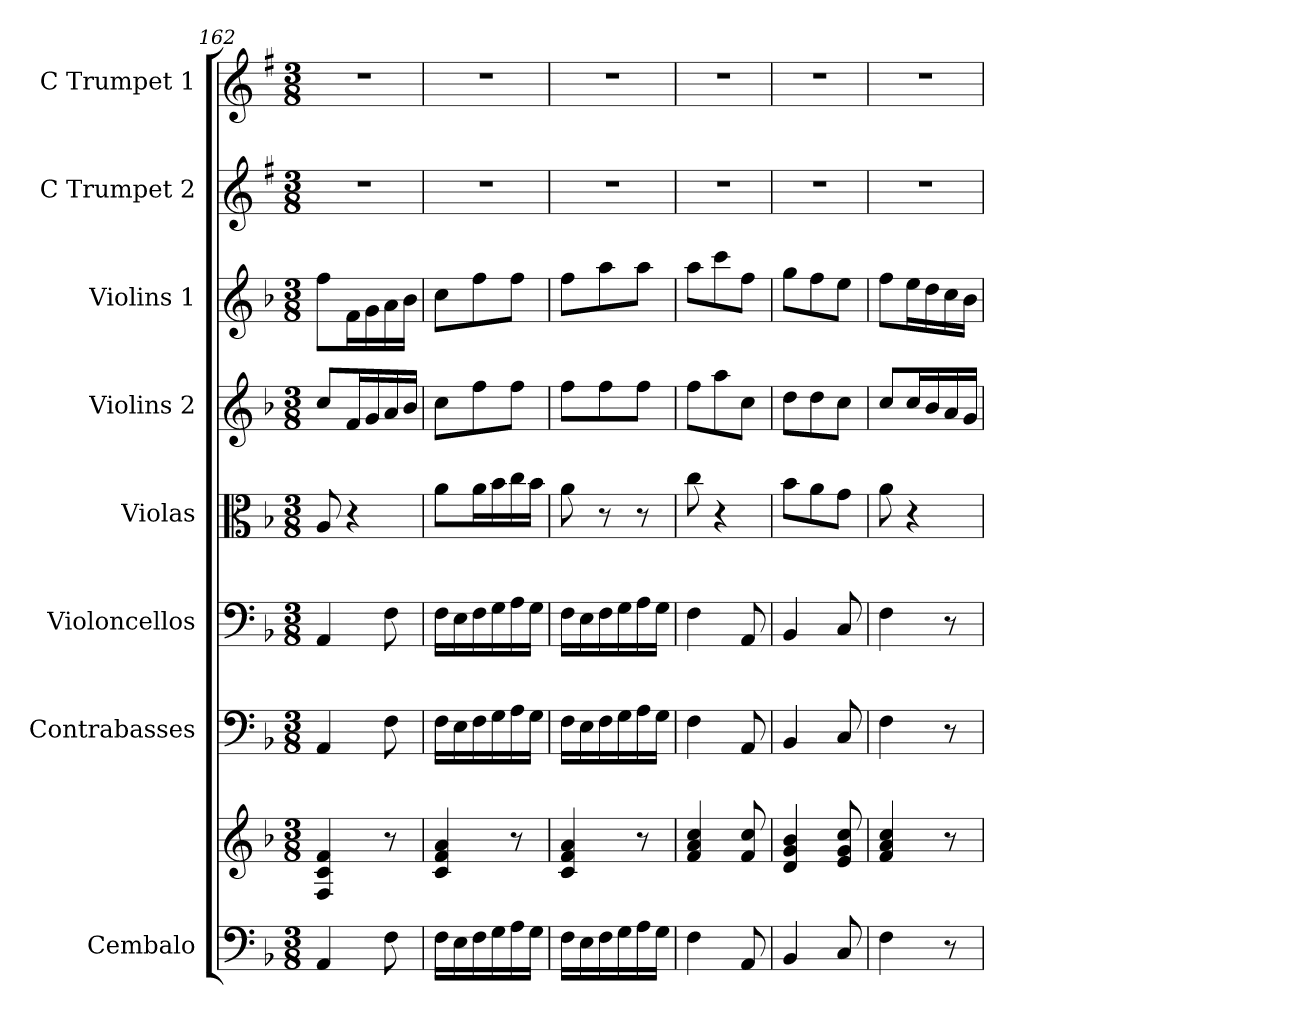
**kern	**kern	**kern	**kern	**kern	**kern	**kern	**kern	**kern
*part8	*part8	*part7	*part6	*part5	*part4	*part3	*part2	*part1
*staff9	*staff8	*staff7	*staff6	*staff5	*staff4	*staff3	*staff2	*staff1
*I"Cembalo	*	*I"Contrabasses	*I"Violoncellos	*I"Violas	*I"Violins 2	*I"Violins 1	*I"C Trumpet 2	*I"C Trumpet 1
*I'Cbl.	*	*I'Cbs.	*I'Vcs.	*I'Vlas.	*I'Vlns. 2	*I'Vlns. 1	*I'C Tpt. 2	*I'C Tpt. 1
!!LO:PB:g=z
*clefF4	*clefG2	*clefF4	*clefF4	*clefC3	*clefG2	*clefG2	*clefG2	*clefG2
*	*	*	*	*	*	*	*ITrd1c2	*ITrd1c2
*k[b-]	*k[b-]	*k[b-]	*k[b-]	*k[b-]	*k[b-]	*k[b-]	*k[b-]	*k[b-]
*M3/8	*M3/8	*M3/8	*M3/8	*M3/8	*M3/8	*M3/8	*M3/8	*M3/8
=162	=162	=162	=162	=162	=162	=162	=162	=162
4AA/	4F/ 4c/ 4f/	4AA/	4AA/	8A/	8cc/L	8ff\L	4.r	4.r
.	.	.	.	4r	16f/L	16f\L	.	.
.	.	.	.	.	16g/	16g\	.	.
8F\	8r	8F\	8F\	.	16a/	16a\	.	.
.	.	.	.	.	16b-/JJ	16b-\JJ	.	.
=163	=163	=163	=163	=163	=163	=163	=163	=163
16F\LL	4c/ 4f/ 4a/	16F\LL	16F\LL	8a\L	8cc\L	8cc\L	4.r	4.r
16E\	.	16E\	16E\	.	.	.	.	.
16F\	.	16F\	16F\	16a\L	8ff\	8ff\	.	.
16G\	.	16G\	16G\	16b-\	.	.	.	.
16A\	8r	16A\	16A\	16cc\	8ff\J	8ff\J	.	.
16G\JJ	.	16G\JJ	16G\JJ	16b-\JJ	.	.	.	.
=164	=164	=164	=164	=164	=164	=164	=164	=164
16F\LL	4c/ 4f/ 4a/	16F\LL	16F\LL	8a\	8ff\L	8ff\L	4.r	4.r
16E\	.	16E\	16E\	.	.	.	.	.
16F\	.	16F\	16F\	8r	8ff\	8aa\	.	.
16G\	.	16G\	16G\	.	.	.	.	.
16A\	8r	16A\	16A\	8r	8ff\J	8aa\J	.	.
16G\JJ	.	16G\JJ	16G\JJ	.	.	.	.	.
=165	=165	=165	=165	=165	=165	=165	=165	=165
4F\	4f/ 4a/ 4cc/	4F\	4F\	8cc\	8ff\L	8aa\L	4.r	4.r
.	.	.	.	4r	8aa\	8ccc\	.	.
8AA/	8f/ 8cc/	8AA/	8AA/	.	8cc\J	8ff\J	.	.
=166	=166	=166	=166	=166	=166	=166	=166	=166
4BB-/	4d/ 4g/ 4b-/	4BB-/	4BB-/	8b-\L	8dd\L	8gg\L	4.r	4.r
.	.	.	.	8a\	8dd\	8ff\	.	.
8C/	8e/ 8g/ 8cc/	8C/	8C/	8g\J	8cc\J	8ee\J	.	.
=167	=167	=167	=167	=167	=167	=167	=167	=167
4F\	4f/ 4a/ 4cc/	4F\	4F\	8a\	8cc/L	8ff\L	4.r	4.r
.	.	.	.	4r	16cc/L	16ee\L	.	.
.	.	.	.	.	16b-/	16dd\	.	.
8r	8r	8r	8r	.	16a/	16cc\	.	.
.	.	.	.	.	16g/JJ	16b-\JJ	.	.
=	=	=	=	=	=	=	=	=
*-	*-	*-	*-	*-	*-	*-	*-	*-
